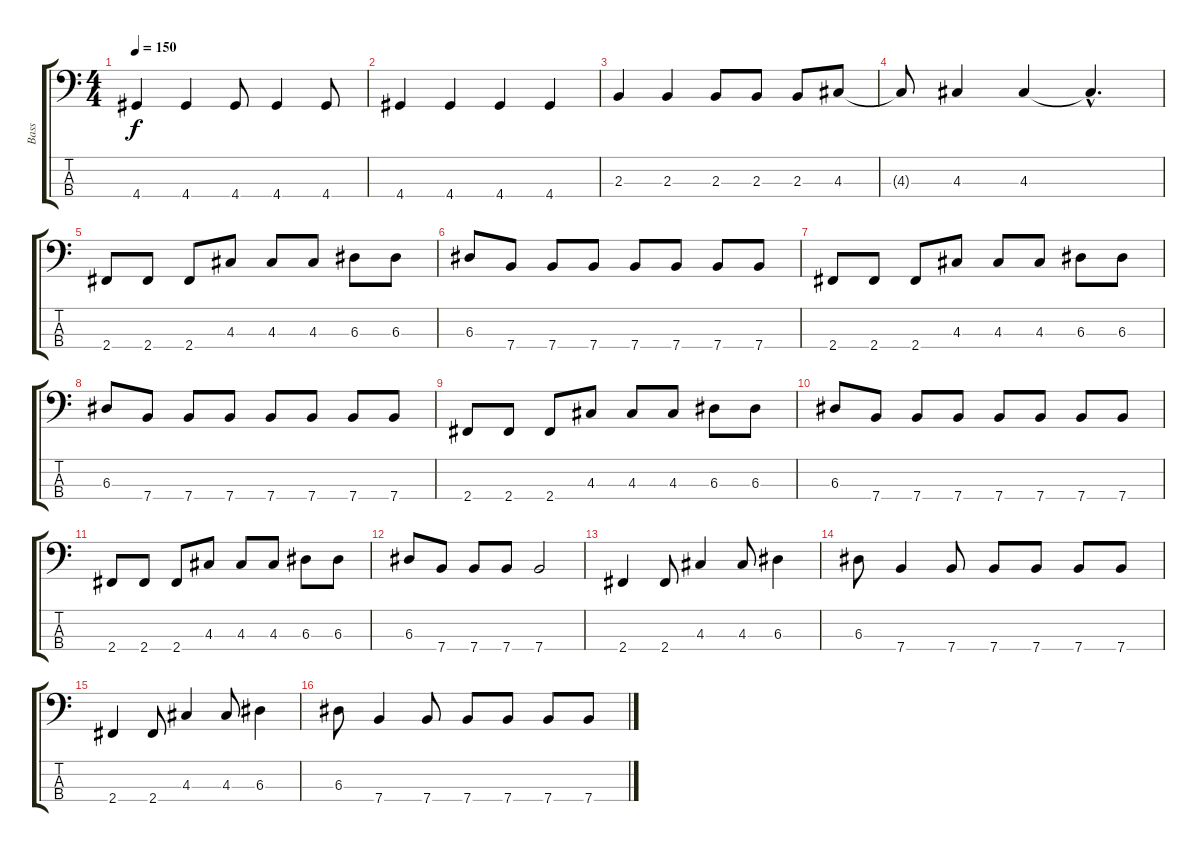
\track ("Bass" "Bass") {instrument electricbassfinger}
\staff {score tabs}
\tuning (G2 D2 A1 E1) {hide}
\ts (4 4)
\tempo 150
\clef f4
\ks c
4.4.4{dy f} 4.4.4 4.4.8 4.4.4 4.4.8 |
4.4.4 4.4.4 4.4.4 4.4.4 |
2.3.4 2.3.4 2.3.8 2.3.8 2.3.8 4.3.8 |
4.3{t}.8 4.3.4 4.3.4 4.3{hac t}.4{d} |
2.4.8 2.4.8 2.4.8 4.3.8 4.3.8 4.3.8 6.3.8 6.3.8 |
6.3.8 7.4.8 7.4.8 7.4.8 7.4.8 7.4.8 7.4.8 7.4.8 |
2.4.8 2.4.8 2.4.8 4.3.8 4.3.8 4.3.8 6.3.8 6.3.8 |
6.3.8 7.4.8 7.4.8 7.4.8 7.4.8 7.4.8 7.4.8 7.4.8 |
2.4.8 2.4.8 2.4.8 4.3.8 4.3.8 4.3.8 6.3.8 6.3.8 |
6.3.8 7.4.8 7.4.8 7.4.8 7.4.8 7.4.8 7.4.8 7.4.8 |
2.4.8 2.4.8 2.4.8 4.3.8 4.3.8 4.3.8 6.3.8 6.3.8 |
6.3.8 7.4.8 7.4.8 7.4.8 7.4.2 |
2.4.4 2.4.8 4.3.4 4.3.8 6.3.4 |
6.3.8 7.4.4 7.4.8 7.4.8 7.4.8 7.4.8 7.4.8 |
2.4.4 2.4.8 4.3.4 4.3.8 6.3.4 |
6.3.8 7.4.4 7.4.8 7.4.8 7.4.8 7.4.8 7.4.8
